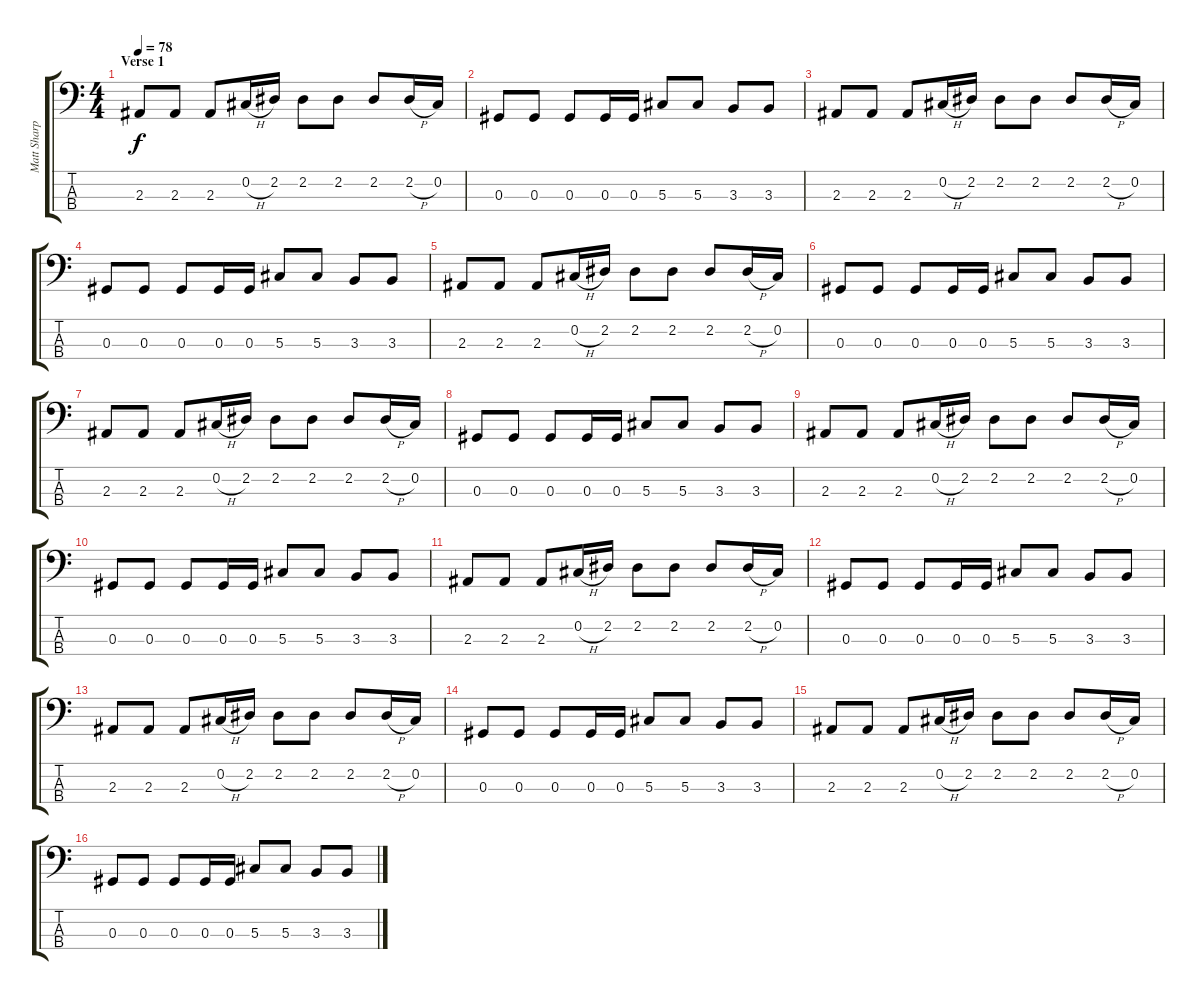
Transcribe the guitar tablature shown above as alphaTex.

\track ("Matt Sharp" "Matt Sharp") {instrument electricbassfinger}
\staff {score tabs}
\tuning (Gb2 Db2 Ab1 Eb1) {hide}
\ts (4 4)
\section ("" "Verse 1")
\tempo 78
\clef f4
\ks c
2.3.8{dy f} 2.3.8 2.3.8 0.2{h}.16 2.2.16 2.2.8 2.2.8 2.2.8 2.2{h}.16 0.2.16 |
0.3.8 0.3.8 0.3.8 0.3.16 0.3.16 5.3.8 5.3.8 3.3.8 3.3.8 |
2.3.8 2.3.8 2.3.8 0.2{h}.16 2.2.16 2.2.8 2.2.8 2.2.8 2.2{h}.16 0.2.16 |
0.3.8 0.3.8 0.3.8 0.3.16 0.3.16 5.3.8 5.3.8 3.3.8 3.3.8 |
2.3.8 2.3.8 2.3.8 0.2{h}.16 2.2.16 2.2.8 2.2.8 2.2.8 2.2{h}.16 0.2.16 |
0.3.8 0.3.8 0.3.8 0.3.16 0.3.16 5.3.8 5.3.8 3.3.8 3.3.8 |
2.3.8 2.3.8 2.3.8 0.2{h}.16 2.2.16 2.2.8 2.2.8 2.2.8 2.2{h}.16 0.2.16 |
0.3.8 0.3.8 0.3.8 0.3.16 0.3.16 5.3.8 5.3.8 3.3.8 3.3.8 |
2.3.8 2.3.8 2.3.8 0.2{h}.16 2.2.16 2.2.8 2.2.8 2.2.8 2.2{h}.16 0.2.16 |
0.3.8 0.3.8 0.3.8 0.3.16 0.3.16 5.3.8 5.3.8 3.3.8 3.3.8 |
2.3.8 2.3.8 2.3.8 0.2{h}.16 2.2.16 2.2.8 2.2.8 2.2.8 2.2{h}.16 0.2.16 |
0.3.8 0.3.8 0.3.8 0.3.16 0.3.16 5.3.8 5.3.8 3.3.8 3.3.8 |
2.3.8 2.3.8 2.3.8 0.2{h}.16 2.2.16 2.2.8 2.2.8 2.2.8 2.2{h}.16 0.2.16 |
0.3.8 0.3.8 0.3.8 0.3.16 0.3.16 5.3.8 5.3.8 3.3.8 3.3.8 |
2.3.8 2.3.8 2.3.8 0.2{h}.16 2.2.16 2.2.8 2.2.8 2.2.8 2.2{h}.16 0.2.16 |
0.3.8 0.3.8 0.3.8 0.3.16 0.3.16 5.3.8 5.3.8 3.3.8 3.3.8
